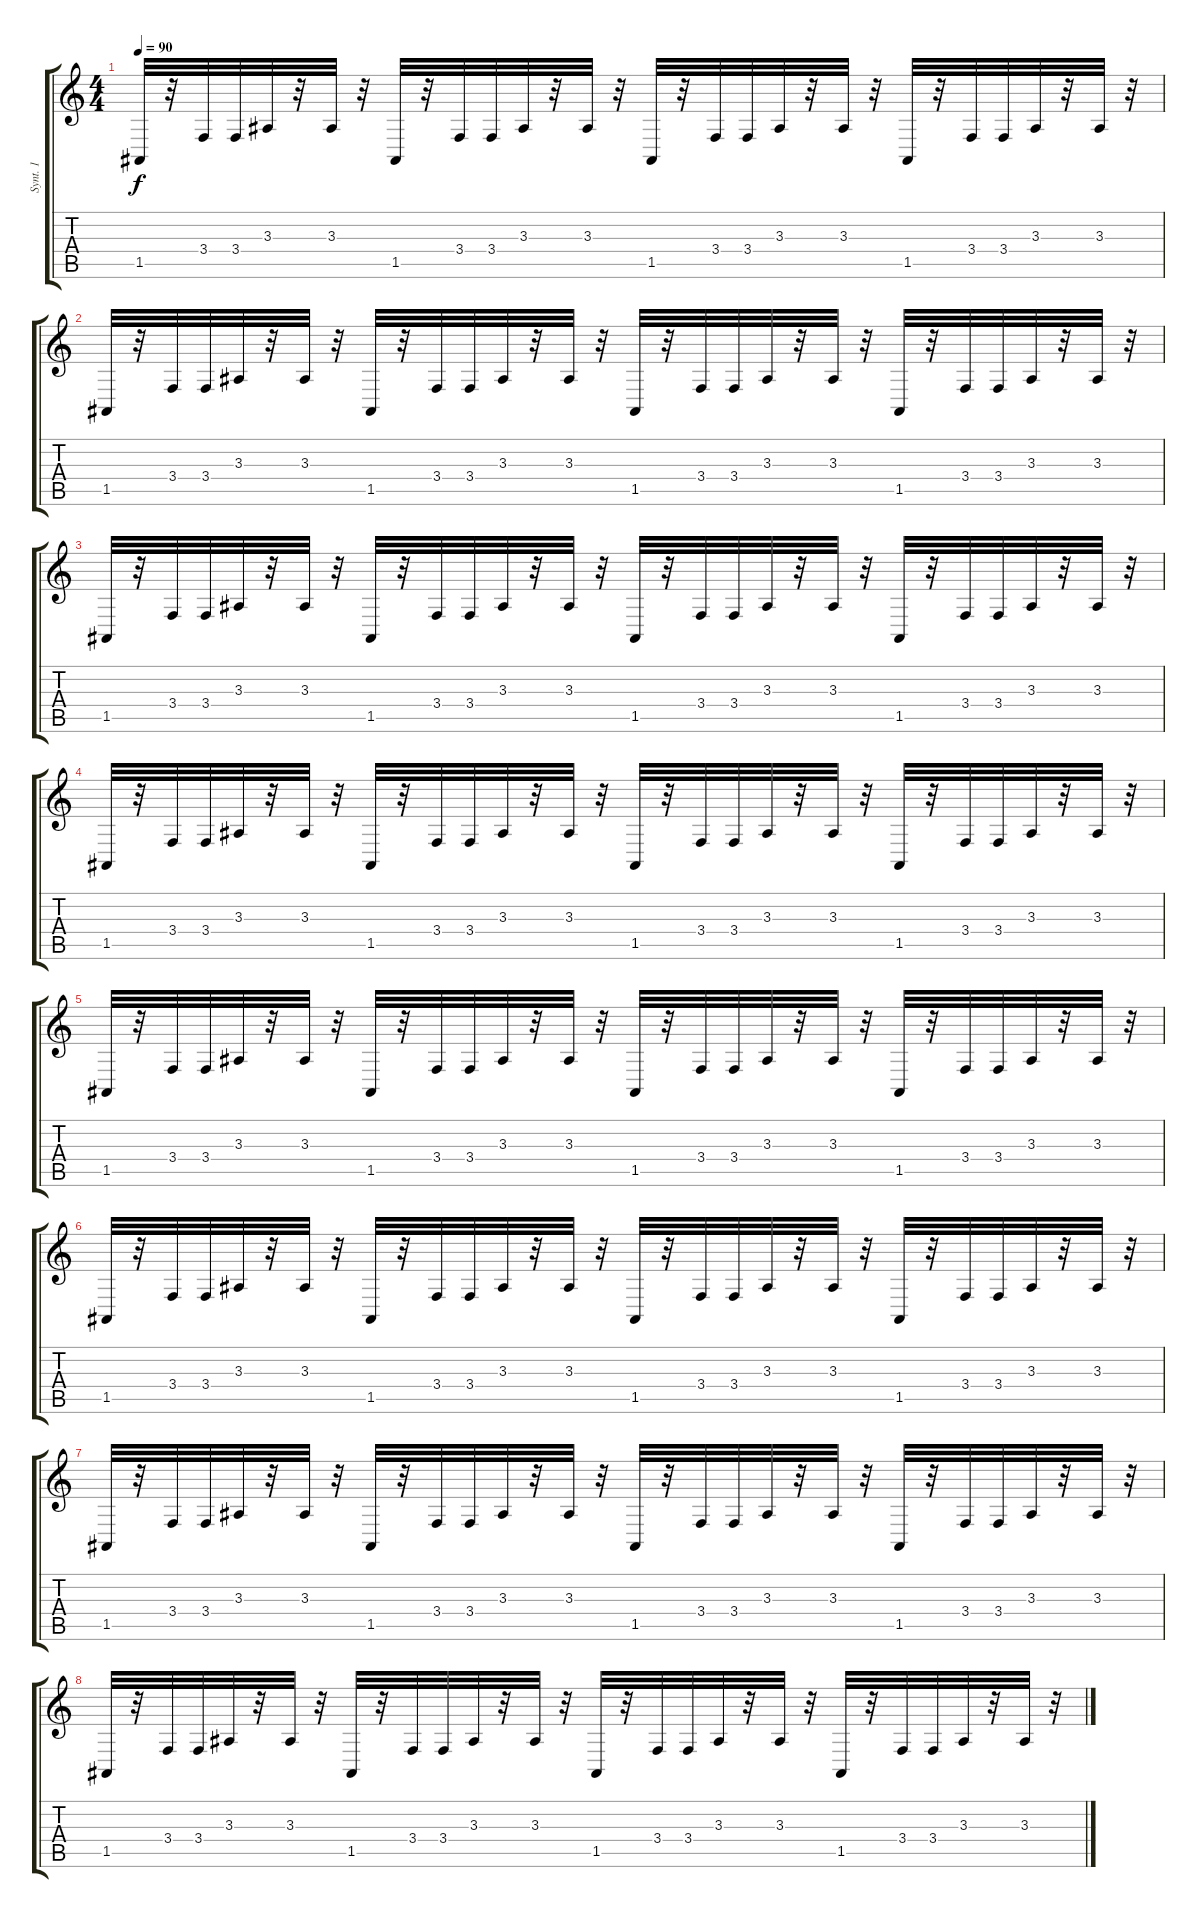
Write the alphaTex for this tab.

\track ("Synt. 1" "Synt. 1") {instrument synthbrass2}
\staff {score tabs}
\tuning (E4 B3 G3 D3 A2 E2) {hide}
\ts (4 4)
\tempo 90
\clef g2
\ks c
1.5.32{dy f} r.32 3.4.32 3.4.32 3.3.32 r.32 3.3.32 r.32 1.5.32 r.32 3.4.32 3.4.32 3.3.32 r.32 3.3.32 r.32 1.5.32 r.32 3.4.32 3.4.32 3.3.32 r.32 3.3.32 r.32 1.5.32 r.32 3.4.32 3.4.32 3.3.32 r.32 3.3.32 r.32 |
1.5.32 r.32 3.4.32 3.4.32 3.3.32 r.32 3.3.32 r.32 1.5.32 r.32 3.4.32 3.4.32 3.3.32 r.32 3.3.32 r.32 1.5.32 r.32 3.4.32 3.4.32 3.3.32 r.32 3.3.32 r.32 1.5.32 r.32 3.4.32 3.4.32 3.3.32 r.32 3.3.32 r.32 |
1.5.32 r.32 3.4.32 3.4.32 3.3.32 r.32 3.3.32 r.32 1.5.32 r.32 3.4.32 3.4.32 3.3.32 r.32 3.3.32 r.32 1.5.32 r.32 3.4.32 3.4.32 3.3.32 r.32 3.3.32 r.32 1.5.32 r.32 3.4.32 3.4.32 3.3.32 r.32 3.3.32 r.32 |
1.5.32 r.32 3.4.32 3.4.32 3.3.32 r.32 3.3.32 r.32 1.5.32 r.32 3.4.32 3.4.32 3.3.32 r.32 3.3.32 r.32 1.5.32 r.32 3.4.32 3.4.32 3.3.32 r.32 3.3.32 r.32 1.5.32 r.32 3.4.32 3.4.32 3.3.32 r.32 3.3.32 r.32 |
1.5.32 r.32 3.4.32 3.4.32 3.3.32 r.32 3.3.32 r.32 1.5.32 r.32 3.4.32 3.4.32 3.3.32 r.32 3.3.32 r.32 1.5.32 r.32 3.4.32 3.4.32 3.3.32 r.32 3.3.32 r.32 1.5.32 r.32 3.4.32 3.4.32 3.3.32 r.32 3.3.32 r.32 |
1.5.32 r.32 3.4.32 3.4.32 3.3.32 r.32 3.3.32 r.32 1.5.32 r.32 3.4.32 3.4.32 3.3.32 r.32 3.3.32 r.32 1.5.32 r.32 3.4.32 3.4.32 3.3.32 r.32 3.3.32 r.32 1.5.32 r.32 3.4.32 3.4.32 3.3.32 r.32 3.3.32 r.32 |
1.5.32 r.32 3.4.32 3.4.32 3.3.32 r.32 3.3.32 r.32 1.5.32 r.32 3.4.32 3.4.32 3.3.32 r.32 3.3.32 r.32 1.5.32 r.32 3.4.32 3.4.32 3.3.32 r.32 3.3.32 r.32 1.5.32 r.32 3.4.32 3.4.32 3.3.32 r.32 3.3.32 r.32 |
1.5.32 r.32 3.4.32 3.4.32 3.3.32 r.32 3.3.32 r.32 1.5.32 r.32 3.4.32 3.4.32 3.3.32 r.32 3.3.32 r.32 1.5.32 r.32 3.4.32 3.4.32 3.3.32 r.32 3.3.32 r.32 1.5.32 r.32 3.4.32 3.4.32 3.3.32 r.32 3.3.32 r.32
